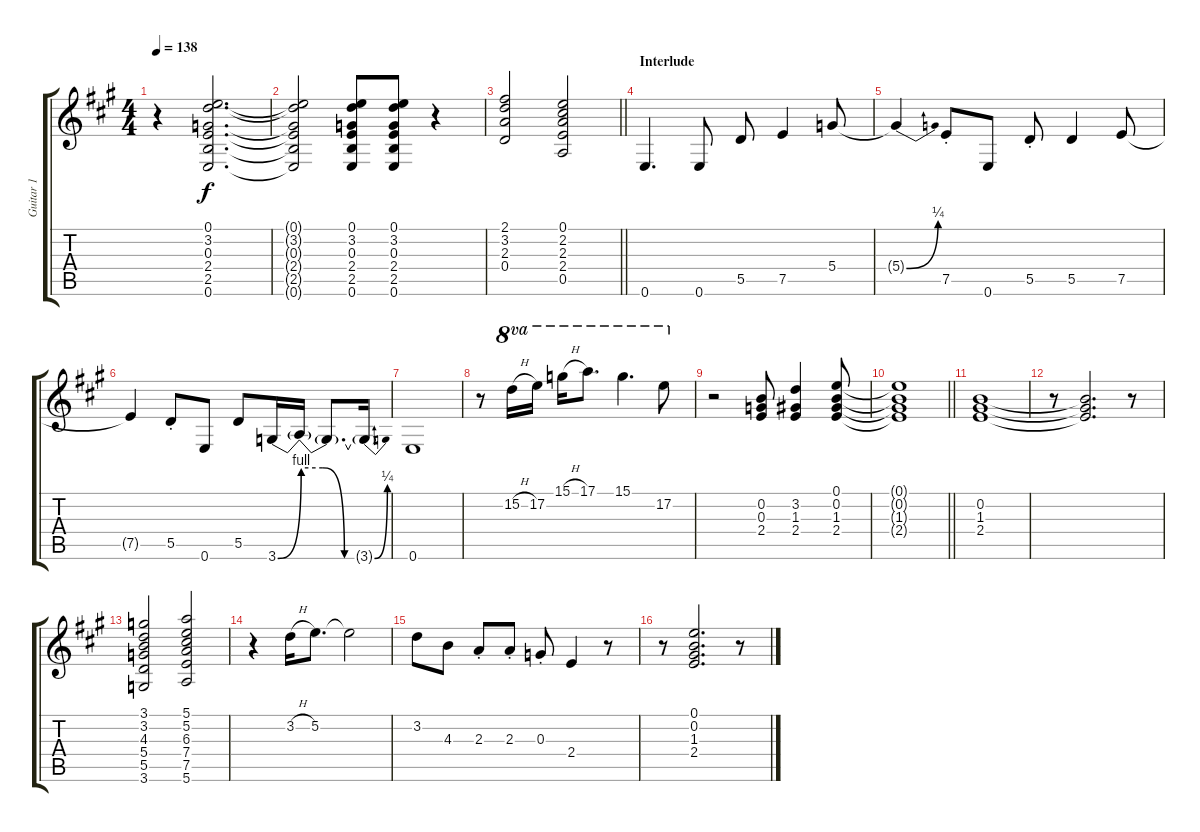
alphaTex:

\track ("Guitar 1" "Guitar 1") {instrument electricguitarclean}
\staff {score tabs}
\tuning (E4 B3 G3 D3 A2 E2) {hide}
\ts (4 4)
\tempo 138
\clef g2
\ks a
r.4{dy f} (0.1 3.2 0.3 2.4 2.5 0.6).2{d} |
(0.1{t} 3.2{t} 0.3{t} 2.4{t} 2.5{t} 0.6{t}).2 (0.1 3.2 0.3 2.4 2.5 0.6).8 (0.1 3.2 0.3 2.4 2.5 0.6).8 r.4 |
\barLineRight lightlight
(2.1 3.2 2.3 0.4).2 (0.1 2.2 2.3 2.4 0.5).2 |
\section ("" "Interlude")
0.6.4{d} 0.6.8 5.5.8 7.5.4 5.4.8 |
5.4{be (bend 0 0 60 1) t}.4 7.5{st}.8 0.6.8 5.5{st}.8 5.5.4 7.5.8 |
7.5{t}.4 5.5{st}.8 0.6.8 5.5.8 3.6{be (bend 0 0 60 4)}.16 3.6{be (custom 0 4 20 4 40 0 60 0) t}.16 3.6{t}.8{d} 3.6{be (bend 0 0 60 1) t}.16 |
0.6.1 |
r.8 15.2{h}.16{ot 8va} 17.2.16{ot 8va} 15.1{h}.16{ot 8va} 17.1.8{d ot 8va} 15.1.4{d ot 8va} 17.2.8{ot 8va} |
r.2 (0.2 0.3 2.4).8 (3.2 1.3 2.4).4 (0.1 0.2 1.3 2.4).8 |
\barLineRight lightlight
(0.1{t} 0.2{t} 1.3{t} 2.4{t}).1 |
(0.2 1.3 2.4).1 |
r.8 (0.2{t} 1.3{t} 2.4{t}).2{d} r.8 |
(3.1 3.2 4.3 5.4 5.5 3.6).2 (5.1 5.2 6.3 7.4 7.5 5.6).2 |
r.4 3.2{h}.16 5.2.8{d} 5.2{t}.2 |
3.2.8 4.3.8 2.3{st}.8 2.3{st}.8 0.3{st}.8 2.4.4 r.8 |
r.8 (0.1 0.2 1.3 2.4).2{d} r.8
